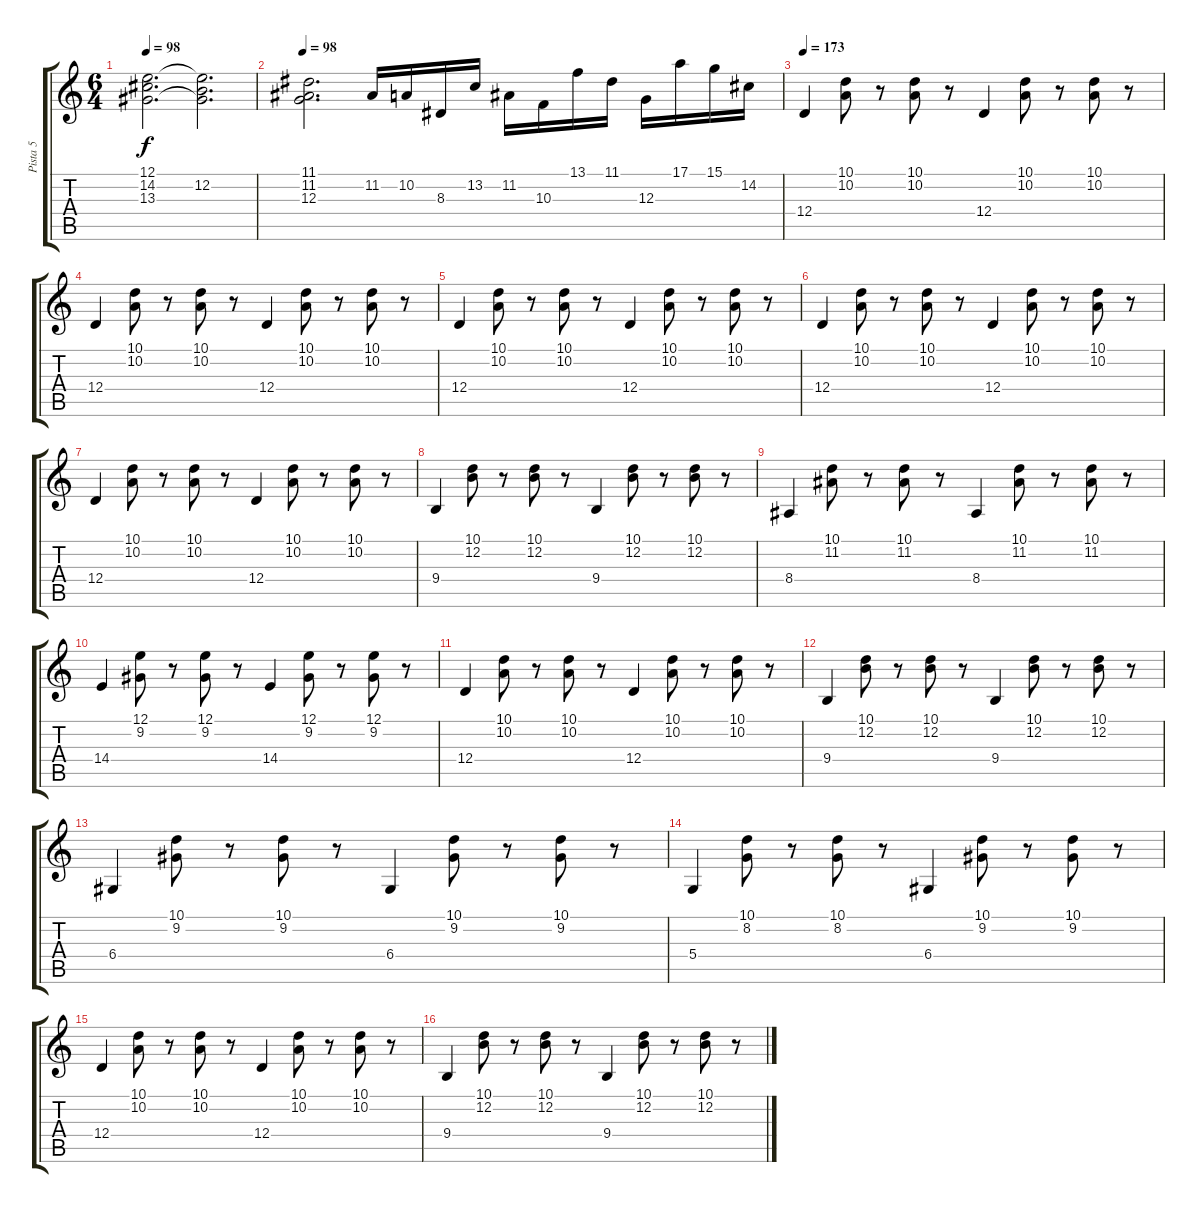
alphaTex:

\track ("Pista 5" "Pista 5") {instrument fx1rain}
\staff {score tabs}
\tuning (E4 B3 G3 D3 A2 E2) {hide}
\ts (6 4)
\tempo 98
\clef g2
\ks c
(12.1 14.2 13.3).2{d dy f volume 9 instrument churchorgan} (12.1{t} 12.2 13.3{t}).2{d} |
\tempo 98
(11.1 11.2 12.3).2{d volume 9 instrument churchorgan} 11.2.16 10.2.16 8.3.16 13.2.16 11.2.16 10.3.16 13.1.16 11.1.16 12.3.16 17.1.16 15.1.16 14.2.16 |
\tempo 173
12.4.4{volume 7 instrument voiceoohs} (10.1 10.2).8 r.8 (10.1 10.2).8 r.8 12.4.4 (10.1 10.2).8 r.8 (10.1 10.2).8 r.8 |
12.4.4{volume 7 instrument voiceoohs} (10.1 10.2).8 r.8 (10.1 10.2).8 r.8 12.4.4 (10.1 10.2).8 r.8 (10.1 10.2).8 r.8 |
12.4.4{volume 7 instrument voiceoohs} (10.1 10.2).8 r.8 (10.1 10.2).8 r.8 12.4.4 (10.1 10.2).8 r.8 (10.1 10.2).8 r.8 |
12.4.4{volume 7 instrument voiceoohs} (10.1 10.2).8 r.8 (10.1 10.2).8 r.8 12.4.4 (10.1 10.2).8 r.8 (10.1 10.2).8 r.8 |
12.4.4{volume 7 instrument voiceoohs} (10.1 10.2).8 r.8 (10.1 10.2).8 r.8 12.4.4 (10.1 10.2).8 r.8 (10.1 10.2).8 r.8 |
9.4.4{volume 7 instrument voiceoohs} (10.1 12.2).8 r.8 (10.1 12.2).8 r.8 9.4.4 (10.1 12.2).8 r.8 (10.1 12.2).8 r.8 |
8.4.4{volume 7 instrument voiceoohs} (10.1 11.2).8 r.8 (10.1 11.2).8 r.8 8.4.4 (10.1 11.2).8 r.8 (10.1 11.2).8 r.8 |
14.4.4{volume 7 instrument voiceoohs} (12.1 9.2).8 r.8 (12.1 9.2).8 r.8 14.4.4 (12.1 9.2).8 r.8 (12.1 9.2).8 r.8 |
12.4.4{volume 7 instrument voiceoohs} (10.1 10.2).8 r.8 (10.1 10.2).8 r.8 12.4.4 (10.1 10.2).8 r.8 (10.1 10.2).8 r.8 |
9.4.4{volume 7 instrument voiceoohs} (10.1 12.2).8 r.8 (10.1 12.2).8 r.8 9.4.4 (10.1 12.2).8 r.8 (10.1 12.2).8 r.8 |
6.4.4{volume 7 instrument voiceoohs} (10.1 9.2).8 r.8 (10.1 9.2).8 r.8 6.4.4 (10.1 9.2).8 r.8 (10.1 9.2).8 r.8 |
5.4.4{volume 7 instrument voiceoohs} (10.1 8.2).8 r.8 (10.1 8.2).8 r.8 6.4.4 (10.1 9.2).8 r.8 (10.1 9.2).8 r.8 |
12.4.4{volume 7 instrument voiceoohs} (10.1 10.2).8 r.8 (10.1 10.2).8 r.8 12.4.4 (10.1 10.2).8 r.8 (10.1 10.2).8 r.8 |
9.4.4{volume 7 instrument voiceoohs} (10.1 12.2).8 r.8 (10.1 12.2).8 r.8 9.4.4 (10.1 12.2).8 r.8 (10.1 12.2).8 r.8
